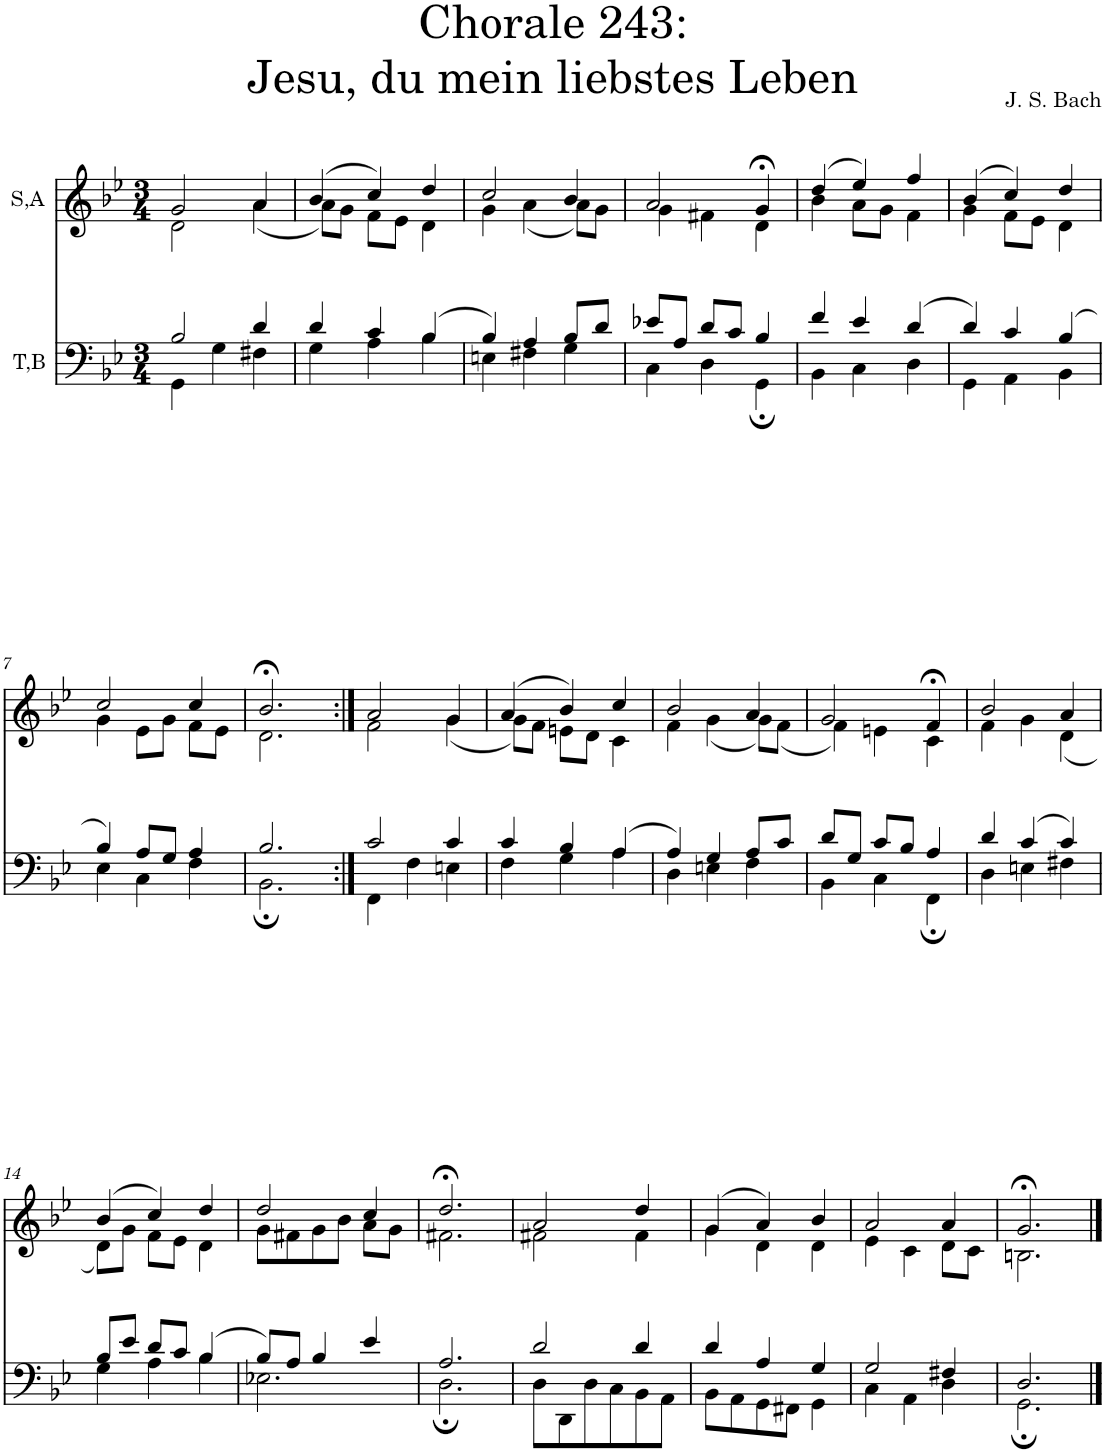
**kern	**kern
*part2	*part1
*staff2	*staff1
*I"T,B	*I"S,A
*clefF4	*clefG2
*k[b-e-]	*k[b-e-]
*M3/4	*M3/4
=1	=1
*^	*^
2B-/	4GG\	2g/	2d\
.	4G\	.	.
4d/	4F#X\	4a/	(<4a\
=2	=2	=2	=2
4d/	4G\	(>4b-/	8a\L)
.	.	.	8g\J
4c/	4A\	4cc/)	8f\L
.	.	.	8e-\J
(>4B-/	4B-\	4dd/	4d\
=3	=3	=3	=3
4B-/)	4En\	2cc/	4g\
4A/	4F#X\	.	(<4a\
8B-/L	4G\	4b-/	8a\L)
8d/J	.	.	8g\J
=4	=4	=4	=4
8e-X/L	4C\	2a/	4g\
8A/J	.	.	.
8d/L	4D\	.	4f#X\
8c/J	.	.	.
4B-/	4GG;\	4g;</	4d\
=5	=5	=5	=5
4f/	4BB-\	(>4dd/	4b-\
4e-/	4C\	4ee-/)	8a\L
.	.	.	8g\J
(>4d/	4D\	4ff/	4f\
=6	=6	=6	=6
4d/)	4GG\	(>4b-/	4g\
4c/	4AA\	4cc/)	8f\L
.	.	.	8e-\J
(>4B-/	4BB-\	4dd/	4d\
!!LO:LB:g=z	!!
=7	=7	=7	=7
4B-/)	4E-\	2cc/	4g\
8A/L	4C\	.	8e-\L
8G/J	.	.	8g\J
4A/	4F\	4cc/	8f\L
.	.	.	8e-\J
=8	=8	=8	=8
2.B-/	2.BB-;\	2.b-;</	2.d\
=9:|!	=9:|!	=9:|!	=9:|!
2c/	4FF\	2a/	2f\
.	4F\	.	.
4c/	4En\	4g/	(<4g\
=10	=10	=10	=10
4c/	4F\	(>4a/	8g\L)
.	.	.	8f\J
4B-/	4G\	4b-/)	8en\L
.	.	.	8d\J
(>4A/	4A\	4cc/	4c\
=11	=11	=11	=11
4A/)	4D\	2b-/	4f\
4G/	4En\	.	(<4g\
8A/L	4F\	4a/	8g\L)
8c/J	.	.	(<8f\J
=12	=12	=12	=12
8d/L	4BB-\	2g/	4f\)
8G/J	.	.	.
8c/L	4C\	.	4en\
8B-/J	.	.	.
4A/	4FF;\	4f;</	4c\
=13	=13	=13	=13
4d/	4D\	2b-/	4f\
(>4c/	4En\	.	4g\
4c/)	4F#X\	4a/	(<4d\
!!LO:LB:g=z	!!
=14	=14	=14	=14
8B-/L	4G\	(>4b-/	8d\L)
8e-/J	.	.	8g\J
8d/L	4A\	4cc/)	8f\L
8c/J	.	.	8e-\J
(>4B-/	4B-\	4dd/	4d\
=15	=15	=15	=15
8B-/L)	2.E-X\	2dd/	8g\L
8A/J	.	.	8f#X\
4B-/	.	.	8g\
.	.	.	8b-\J
4e-/	.	4cc/	8a\L
.	.	.	8g\J
=16	=16	=16	=16
2.A/	2.D;\	2.dd;</	2.f#X\
=17	=17	=17	=17
2d/	8D\L	2a/	2f#X\
.	8DD\	.	.
.	8D\	.	.
.	8C\	.	.
4d/	8BB-\	4dd/	4f#\
.	8AA\J	.	.
=18	=18	=18	=18
4d/	8BB-\L	(>4g/	4g\
.	8AA\	.	.
4A/	8GG\	4a/)	4d\
.	8FF#X\J	.	.
4G/	4GG\	4b-/	4d\
=19	=19	=19	=19
2G/	4C\	2a/	4e-\
.	4AA\	.	4c\
4F#X/	4D\	4a/	8d\L
.	.	.	8c\J
=20	=20	=20	=20
2.D/	2.GG;\	2.g;</	2.Bn\
*v	*v	*	*
*	*v	*v
==	==
*-	*-
